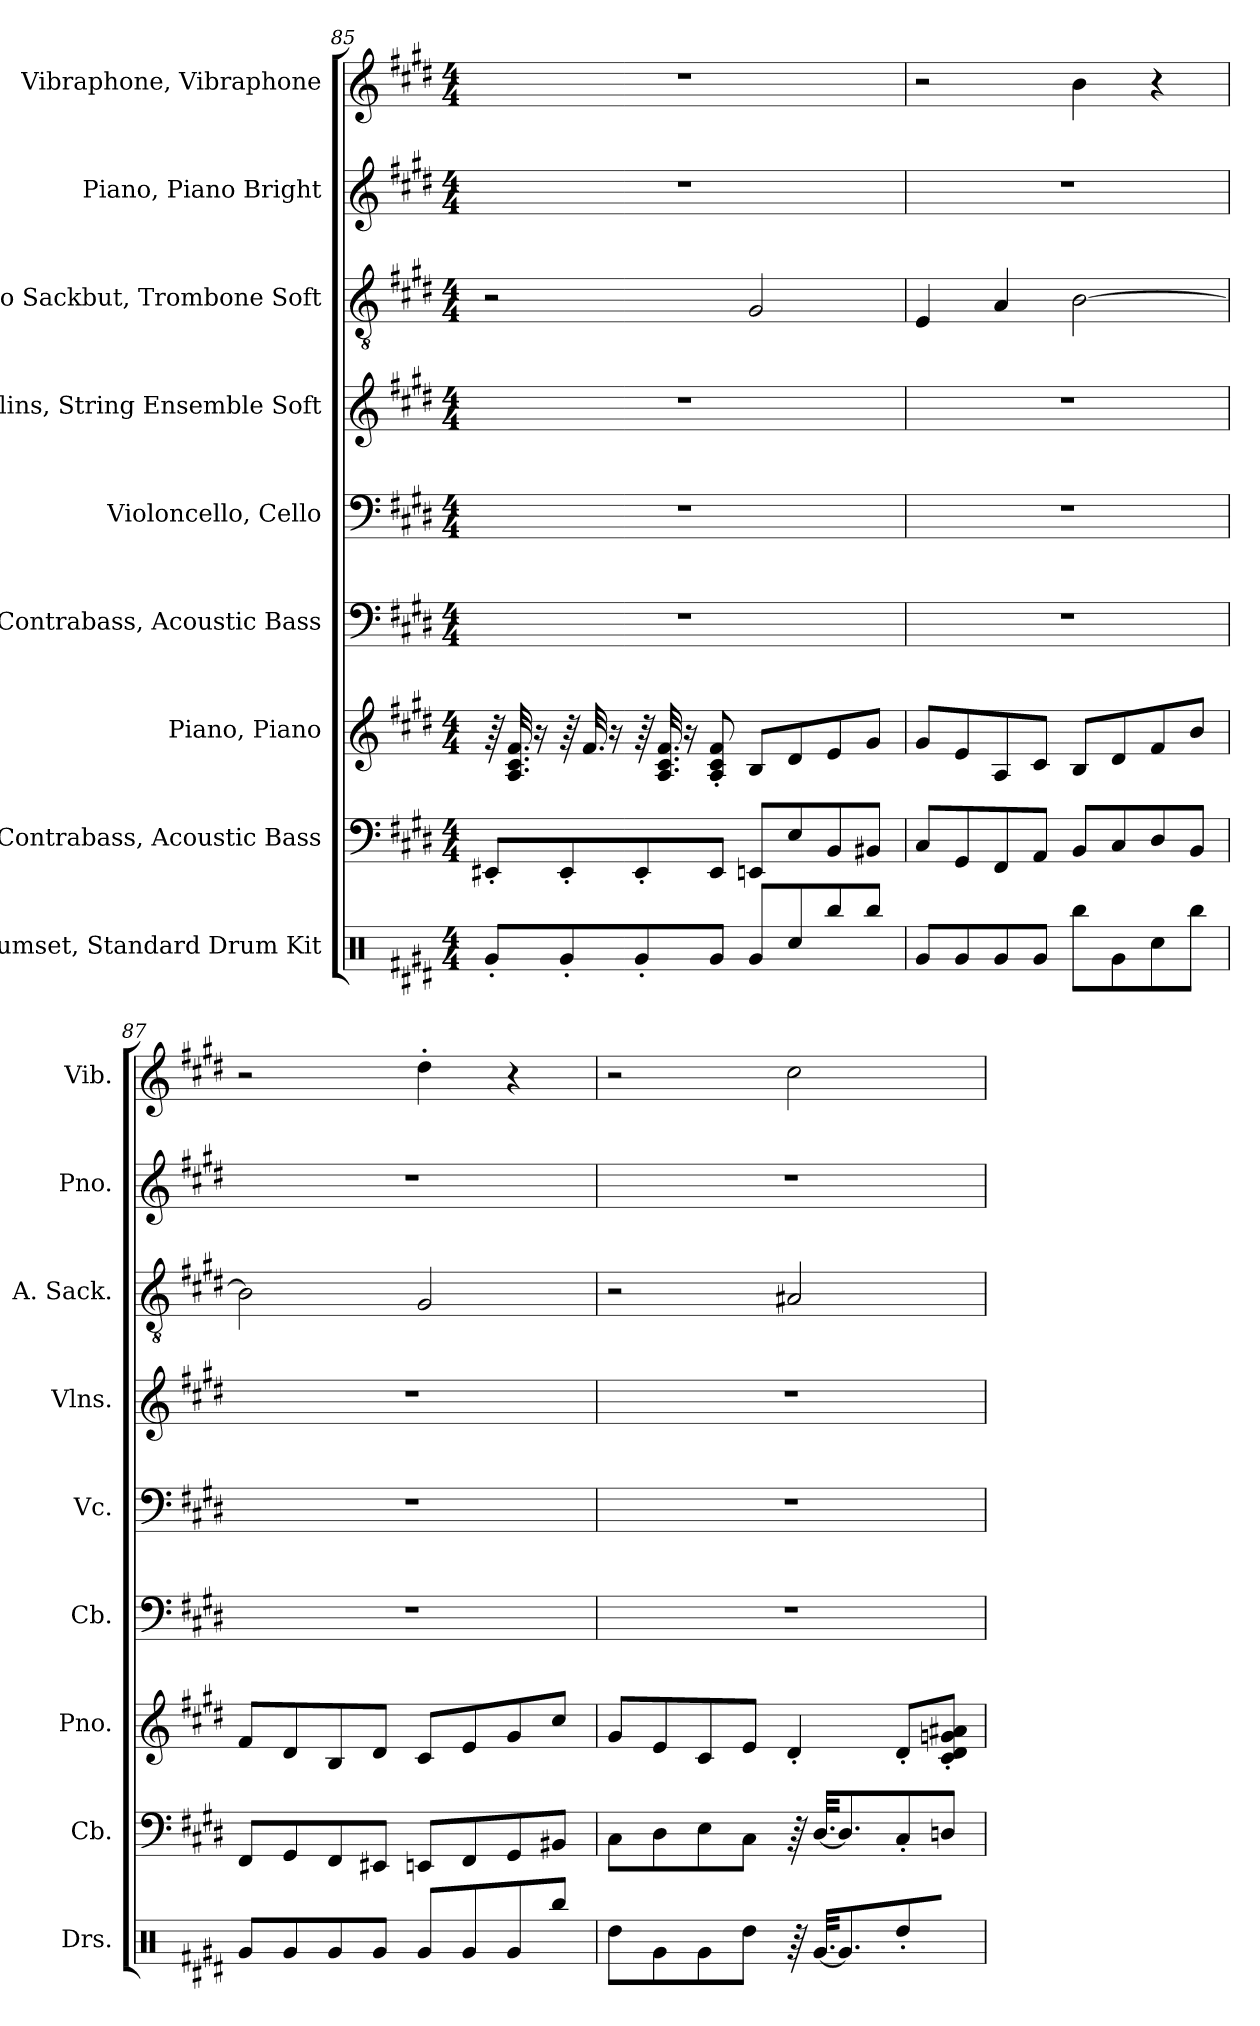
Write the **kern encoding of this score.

**kern	**kern	**kern	**kern	**kern	**kern	**kern	**kern	**kern
*part9	*part8	*part7	*part6	*part5	*part4	*part3	*part2	*part1
*staff9	*staff8	*staff7	*staff6	*staff5	*staff4	*staff3	*staff2	*staff1
*I"Drumset, Standard Drum Kit	*I"Contrabass, Acoustic Bass	*I"Piano, Piano	*I"Contrabass, Acoustic Bass	*I"Violoncello, Cello	*I"Violins, String Ensemble Soft	*I"Alto Sackbut, Trombone Soft	*I"Piano, Piano Bright	*I"Vibraphone, Vibraphone
*I'Drs.	*I'Cb.	*I'Pno.	*I'Cb.	*I'Vc.	*I'Vlns.	*I'A. Sack.	*I'Pno.	*I'Vib.
*clefX	*clefF4	*clefG2	*clefF4	*clefF4	*clefG2	*clefGv2	*clefG2	*clefG2
*	*ITrd7c12	*	*ITrd7c12	*	*	*	*	*
*k[f#c#g#d#]	*k[f#c#g#d#]	*k[f#c#g#d#]	*k[f#c#g#d#]	*k[f#c#g#d#]	*k[f#c#g#d#]	*k[f#c#g#d#]	*k[f#c#g#d#]	*k[f#c#g#d#]
*M4/4	*M4/4	*M4/4	*M4/4	*M4/4	*M4/4	*M4/4	*M4/4	*M4/4
=85	=85	=85	=85	=85	=85	=85	=85	=85
8Rg'/L	8EEE#X'/L	64r	1r	1r	1r	2r	1r	1r
.	.	32.A/ 32.c#/ 32.f#/	.	.	.	.	.	.
.	.	16r	.	.	.	.	.	.
8Rg'/	8EEE#'/	64r	.	.	.	.	.	.
.	.	32.f#/	.	.	.	.	.	.
.	.	16r	.	.	.	.	.	.
8Rg'/	8EEE#'/	64r	.	.	.	.	.	.
.	.	32.A/ 32.c#/ 32.f#/	.	.	.	.	.	.
.	.	16r	.	.	.	.	.	.
8Rg/J	8EEE#/J	8A/' 8c#/' 8f#/'	.	.	.	.	.	.
8Rg/L	8EEEn/L	8B/L	.	.	.	2G#/	.	.
8Rcc/	8EE/	8d#/	.	.	.	.	.	.
8Rbb/	8BBB/	8e/	.	.	.	.	.	.
8Rbb/J	8BBB#X/J	8g#/J	.	.	.	.	.	.
!!LO:PB:g=z
=86	=86	=86	=86	=86	=86	=86	=86	=86
8Rg/L	8CC#/L	8g#/L	1r	1r	1r	4E/	1r	2r
8Rg/	8GGG#/	8e/	.	.	.	.	.	.
8Rg/	8FFF#/	8A/	.	.	.	4A/	.	.
8Rg/J	8AAA/J	8c#/J	.	.	.	.	.	.
8Rbb\L	8BBB/L	8B/L	.	.	.	[2B\	.	4b\
8Rg\	8CC#/	8d#/	.	.	.	.	.	.
8Rcc\	8DD#/	8f#/	.	.	.	.	.	4r
8Rbb\J	8BBB/J	8b/J	.	.	.	.	.	.
=87	=87	=87	=87	=87	=87	=87	=87	=87
8Rg/L	8FFF#/L	8f#/L	1r	1r	1r	2B\]	1r	2r
8Rg/	8GGG#/	8d#/	.	.	.	.	.	.
8Rg/	8FFF#/	8B/	.	.	.	.	.	.
8Rg/J	8EEE#X/J	8d#/J	.	.	.	.	.	.
8Rg/L	8EEEn/L	8c#/L	.	.	.	2G#/	.	4dd#'\
8Rg/	8FFF#/	8e/	.	.	.	.	.	.
8Rg/	8GGG#/	8g#/	.	.	.	.	.	4r
8Rbb/J	8BBB#X/J	8cc#/J	.	.	.	.	.	.
=88	=88	=88	=88	=88	=88	=88	=88	=88
8Rdd\L	8CC#\L	8g#/L	1r	1r	1r	2r	1r	2r
8Rg\	8DD#\	8e/	.	.	.	.	.	.
8Rg\	8EE\	8c#/	.	.	.	.	.	.
8Rdd\J	8CC#\J	8e/J	.	.	.	.	.	.
64r	64r	4d#'/	.	.	.	2A#X/	.	2cc#\
[32.Rg/KKL	[32.DD#/KKL	.	.	.	.	.	.	.
8.Rg/]	8.DD#/]	.	.	.	.	.	.	.
8Rdd'/	8CC#'/	8d#'/L	.	.	.	.	.	.
8R/J	8DDn/J	8c#/' 8d#/' 8gn/' 8a#X/'J	.	.	.	.	.	.
=	=	=	=	=	=	=	=	=
*-	*-	*-	*-	*-	*-	*-	*-	*-
